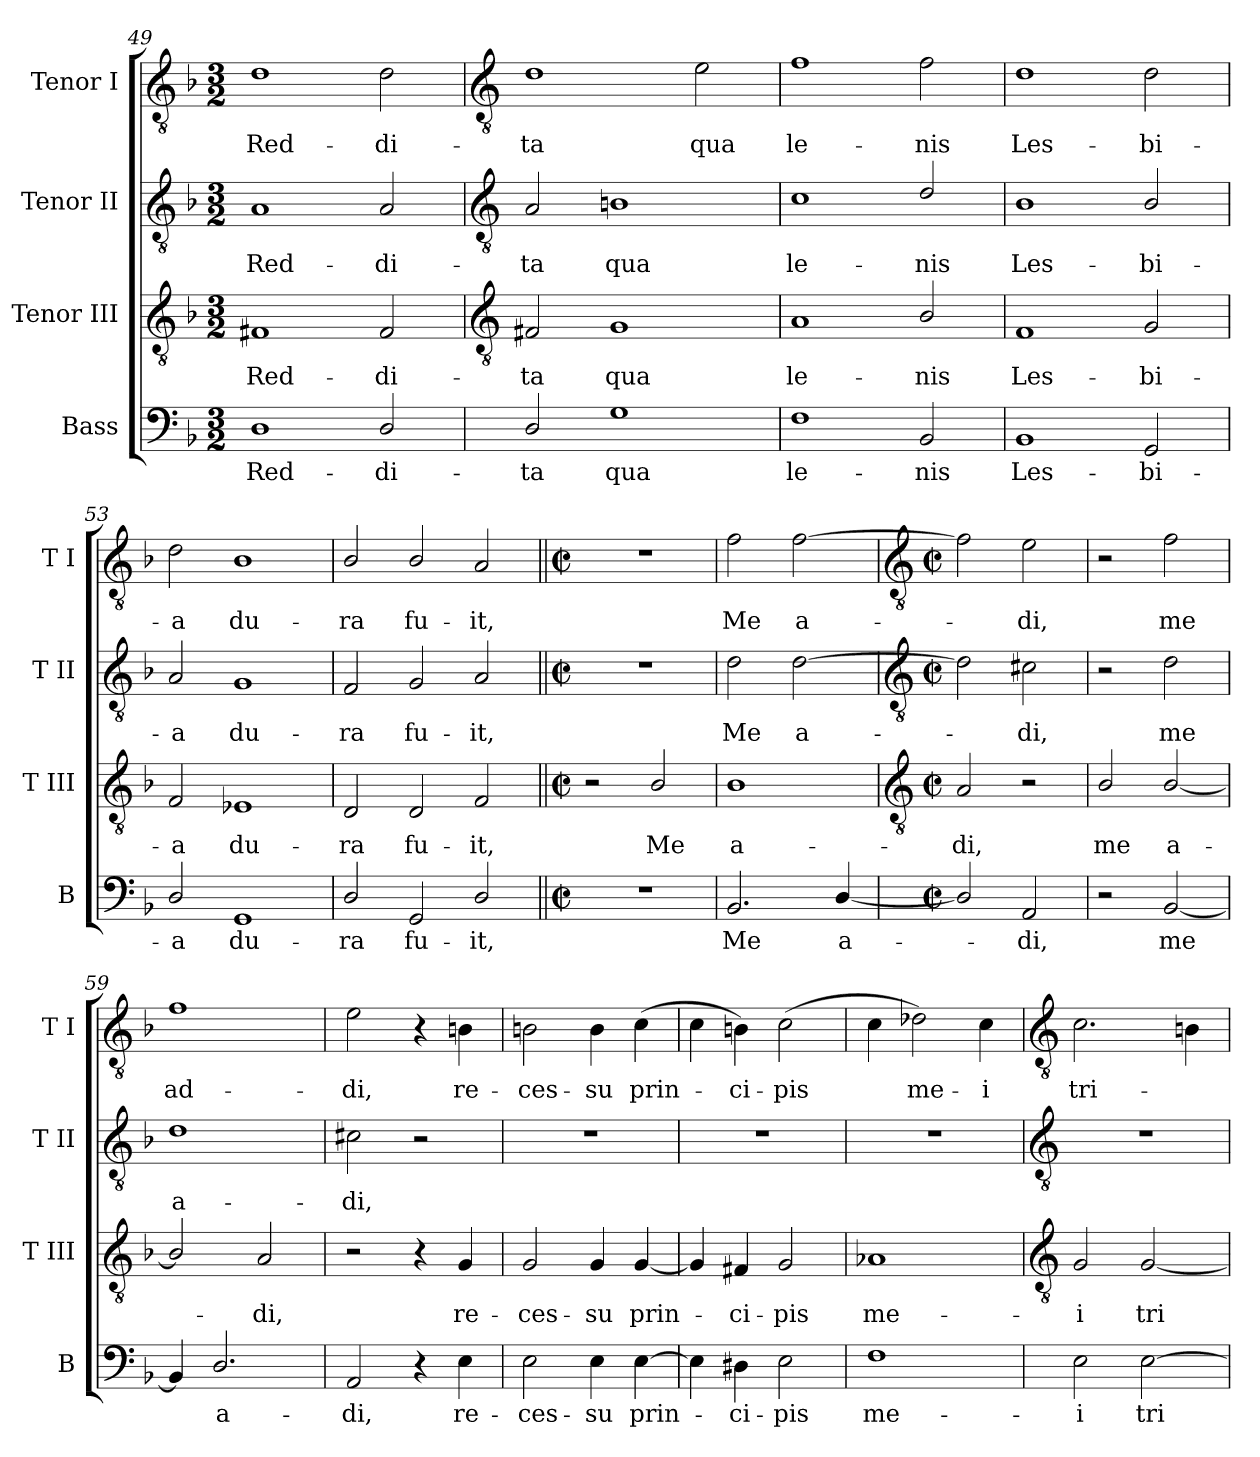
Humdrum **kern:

**kern	**text	**kern	**text	**kern	**text	**kern	**text
*part4	*part4	*part3	*part3	*part2	*part2	*part1	*part1
*staff4	*staff4	*staff3	*staff3	*staff2	*staff2	*staff1	*staff1
*I"Bass	*	*I"Tenor III	*	*I"Tenor II	*	*I"Tenor I	*
*I'B	*	*I'T III	*	*I'T II	*	*I'T I	*
*clefF4	*	*clefGv2	*	*clefGv2	*	*clefGv2	*
*k[b-]	*	*k[b-]	*	*k[b-]	*	*k[b-]	*
*F:	*	*F:	*	*F:	*	*F:	*
*M3/2	*	*M3/2	*	*M3/2	*	*M3/2	*
=49	=49	=49	=49	=49	=49	=49	=49
!	!LO:LY:b	!	!LO:LY:b	!	!LO:LY:b	!	!LO:LY:b
1D	Red-	1F#X	Red-	1A	Red-	1d	Red-
!	!LO:LY:b	!	!LO:LY:b	!	!LO:LY:b	!	!LO:LY:b
2D/	-di-	2F#	-di-	2A	-di-	2d	-di-
!!LO:LB:g=z
=50	=50	=50	=50	=50	=50	=50	=50
*	*	*clefGv2	*	*clefGv2	*	*clefGv2	*
!	!LO:LY:b	!	!LO:LY:b	!	!LO:LY:b	!	!LO:LY:b
2D/	-ta	2F#X	-ta	2A	-ta	1d	-ta
!	!LO:LY:b	!	!LO:LY:b	!	!LO:LY:b	!	!
1G	qua	1G	qua	1Bn	qua	.	.
!	!	!	!	!	!	!	!LO:LY:b
.	.	.	.	.	.	2e	qua
=51	=51	=51	=51	=51	=51	=51	=51
!	!LO:LY:b	!	!LO:LY:b	!	!LO:LY:b	!	!LO:LY:b
1F	le-	1A	le-	1c	le-	1f	le-
!	!LO:LY:b	!	!LO:LY:b	!	!LO:LY:b	!	!LO:LY:b
2BB-	-nis	2B-/	-nis	2d/	-nis	2f	-nis
=52	=52	=52	=52	=52	=52	=52	=52
!	!LO:LY:b	!	!LO:LY:b	!	!LO:LY:b	!	!LO:LY:b
1BB-	Les-	1F	Les-	1B-	Les-	1d	Les-
!	!LO:LY:b	!	!LO:LY:b	!	!LO:LY:b	!	!LO:LY:b
2GG	-bi-	2G	-bi-	2B-/	-bi-	2d	-bi-
=53	=53	=53	=53	=53	=53	=53	=53
!	!LO:LY:b	!	!LO:LY:b	!	!LO:LY:b	!	!LO:LY:b
2D/	-a	2F	-a	2A	-a	2d	-a
!	!LO:LY:b	!	!LO:LY:b	!	!LO:LY:b	!	!LO:LY:b
1GG	du-	1E-X	du-	1G	du-	1B-	du-
=54	=54	=54	=54	=54	=54	=54	=54
!	!LO:LY:b	!	!LO:LY:b	!	!LO:LY:b	!	!LO:LY:b
2D/	-ra	2D	-ra	2F	-ra	2B-/	-ra
!	!LO:LY:b	!	!LO:LY:b	!	!LO:LY:b	!	!LO:LY:b
2GG	fu-	2D	fu-	2G	fu-	2B-/	fu-
!	!LO:LY:b	!	!LO:LY:b	!	!LO:LY:b	!	!LO:LY:b
2D/	-it,	2F	-it,	2A	-it,	2A	-it,
=55||	=55||	=55||	=55||	=55||	=55||	=55||	=55||
*M2/2	*	*M2/2	*	*M2/2	*	*M2/2	*
*met(c|)	*	*met(c|)	*	*met(c|)	*	*met(c|)	*
1r	.	2r	.	1r	.	1r	.
!	!	!	!LO:LY:b	!	!	!	!
.	.	2B-/	Me	.	.	.	.
=56	=56	=56	=56	=56	=56	=56	=56
!	!LO:LY:b	!	!LO:LY:b	!	!LO:LY:b	!	!LO:LY:b
2.BB-	Me	1B-	a-	2d	Me	2f	Me
!	!	!	!	!	!LO:LY:b	!	!LO:LY:b
.	.	.	.	[2d	a-	[2f	a-
!	!LO:LY:b	!	!	!	!	!	!
[4D/	a-	.	.	.	.	.	.
!!LO:LB:g=z
=57	=57	=57	=57	=57	=57	=57	=57
*	*	*clefGv2	*	*clefGv2	*	*clefGv2	*
*M2/2	*	*M2/2	*	*M2/2	*	*M2/2	*
*met(c|)	*	*met(c|)	*	*met(c|)	*	*met(c|)	*
!	!	!	!LO:LY:b	!	!	!	!
2D/]	.	2A	-di,	2d]	.	2f]	.
!	!LO:LY:b	!	!	!	!LO:LY:b	!	!LO:LY:b
2AA	di,	2r	.	2c#X	di,	2e	di,
=58	=58	=58	=58	=58	=58	=58	=58
!	!	!	!LO:LY:b	!	!	!	!
2r	.	2B-/	me	2r	.	2r	.
!	!LO:LY:b	!	!LO:LY:b	!	!LO:LY:b	!	!LO:LY:b
[2BB-	me	[2B-/	a-	2d\	me	2f	me
=59	=59	=59	=59	=59	=59	=59	=59
!	!	!	!	!	!LO:LY:b	!	!LO:LY:b
4BB-]	.	2B-/]	.	1d	a-	1f	ad-
!	!LO:LY:b	!	!	!	!	!	!
2.D/	a-	.	.	.	.	.	.
!	!	!	!LO:LY:b	!	!	!	!
.	.	2A	di,	.	.	.	.
=60	=60	=60	=60	=60	=60	=60	=60
!	!LO:LY:b	!	!	!	!LO:LY:b	!	!LO:LY:b
2AA	-di,	2r	.	2c#X	-di,	2e	-di,
4r	.	4r	.	2r	.	4r	.
!	!LO:LY:b	!	!LO:LY:b	!	!	!	!LO:LY:b
4E	re-	4G	re-	.	.	4Bn	re-
=61	=61	=61	=61	=61	=61	=61	=61
!	!LO:LY:b	!	!LO:LY:b	!	!	!	!LO:LY:b
2E	-ces-	2G	-ces-	1r	.	2Bn	-ces-
!	!LO:LY:b	!	!LO:LY:b	!	!	!	!LO:LY:b
4E	-su	4G	-su	.	.	4B	-su
!	!LO:LY:b	!	!LO:LY:b	!	!	!	!LO:LY:b
[4E	prin-	[4G	prin-	.	.	(>4c	prin-
=62	=62	=62	=62	=62	=62	=62	=62
4E]	.	4G]	.	1r	.	4c	.
!	!LO:LY:b	!	!LO:LY:b	!	!	!	!LO:LY:b
4D#X	ci-	4F#X	ci-	.	.	4Bn)	ci-
!	!LO:LY:b	!	!LO:LY:b	!	!	!	!LO:LY:b
2E	-pis	2G	-pis	.	.	(>2c	-pis
=63	=63	=63	=63	=63	=63	=63	=63
!	!LO:LY:b	!	!LO:LY:b	!	!	!	!
1F	me-	1A-X	me-	1r	.	4c	.
!	!	!	!	!	!	!	!LO:LY:b
.	.	.	.	.	.	2d-X\)	me-
!	!	!	!	!	!	!	!LO:LY:b
.	.	.	.	.	.	4c	-i
!!LO:LB:g=z
=64	=64	=64	=64	=64	=64	=64	=64
*	*	*clefGv2	*	*clefGv2	*	*clefGv2	*
!	!LO:LY:b	!	!LO:LY:b	!	!	!	!LO:LY:b
2E	-i	2G	-i	1r	.	2.c	tri-
!	!LO:LY:b	!	!LO:LY:b	!	!	!	!
[2E	tri-	[2G	tri-	.	.	.	.
.	.	.	.	.	.	4Bn	.
=	=	=	=	=	=	=	=
*-	*-	*-	*-	*-	*-	*-	*-
